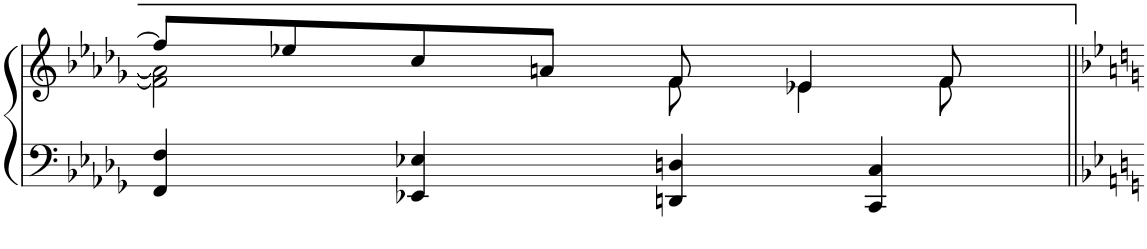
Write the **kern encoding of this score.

**kern	**kern
*part1	*part1
*staff2	*staff1
*I"Piano	*
*I'Pno.	*
!!LO:PB:g=z
*clefF4	*clefG2
*k[b-e-a-d-g-]	*k[b-e-a-d-g-]
*b-:	*b-:
*M4/4	*M4/4
*met(c)	*met(c)
=84	=84
*	*^
4FF/ 4F/	8ff/L]	2f\] 2a\]
.	8ee-X/	.
4EE-X/ 4E-X/	8cc/	.
.	8an/J	.
4DDn/ 4Dn/	8f/	8f\
.	4e-X/	4e-\
4CC/ 4C/	.	.
.	8f/	8f\
*	*v	*v
=||	=||
*-	*-
